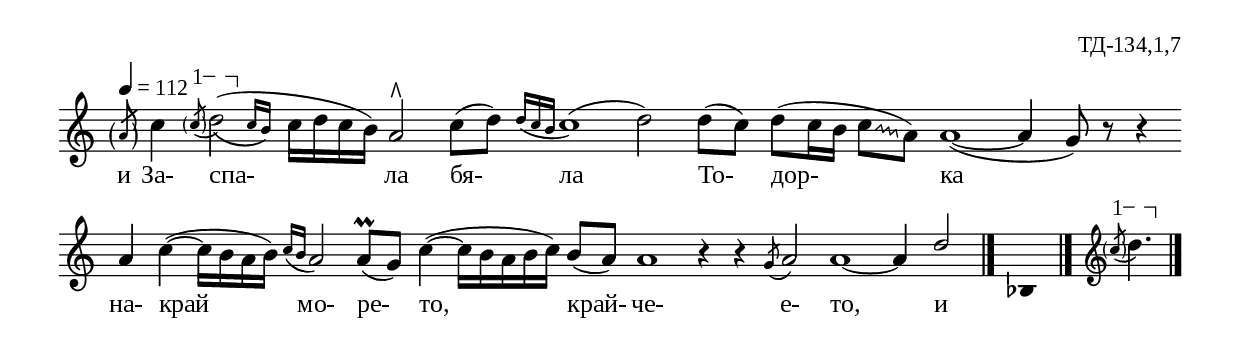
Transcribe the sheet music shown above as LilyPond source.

%{
TD_134_1_07
%}

\include "td-preamble.ly"

\score {
\relative c'' {
\tempo 4 = 112
%\time 5/16
\cadenzaOn
\phrasingSlurDown
\par
\iii \parenthesize a8 
\parG
\override Glissando #'style = #'zigzag
c4 
\varA
\acciaccatura \parenthesize c8\startTextSpan \afterGrace d2\stopTextSpan(\( { c16[ b]\) } c[ d c b]) a2^\rtoe c8[( d]) 
\acciaccatura { d16[ c b] } c1( d2) d8[( c]) d[( c16 b] \noteFi c8[\glissando a])
a1(~ a4 g8) r r4
\bar ""
a4 c(~ c16[ b a b]) \acciaccatura { c[ b] } a2 a8\prall[( g]) c4(~ c16[ b a b c)]
b8[( a]) a1 r4 r \acciaccatura g8 a2 a1~ a4 \stemUp d2
 \bar "|." 
s4 \fixB bes, \fixC
 \bar "|." 
 s16 \clef treble
\varA
\stemNeutral \acciaccatura \parenthesize c'8\startTextSpan d4.\stopTextSpan
  \bar "|." 
}
\addlyrics { и За- спа- ла бя- ла То- дор- ка на- край мо- ре- то, край- че- е- то, и }
%
\layout {
     \context { 
	    \Staff \remove "Time_signature_engraver" } 
  indent = #0
  line-width = 190\mm
  ragged-right=##f
}
%
\midi { 
	\context {
		\Score
		tempoWholesPerMinute = #(ly:make-moment 112 4)
		}
	}
}
%
\header{
  opus = "ТД-134,1,7"
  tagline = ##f
}


